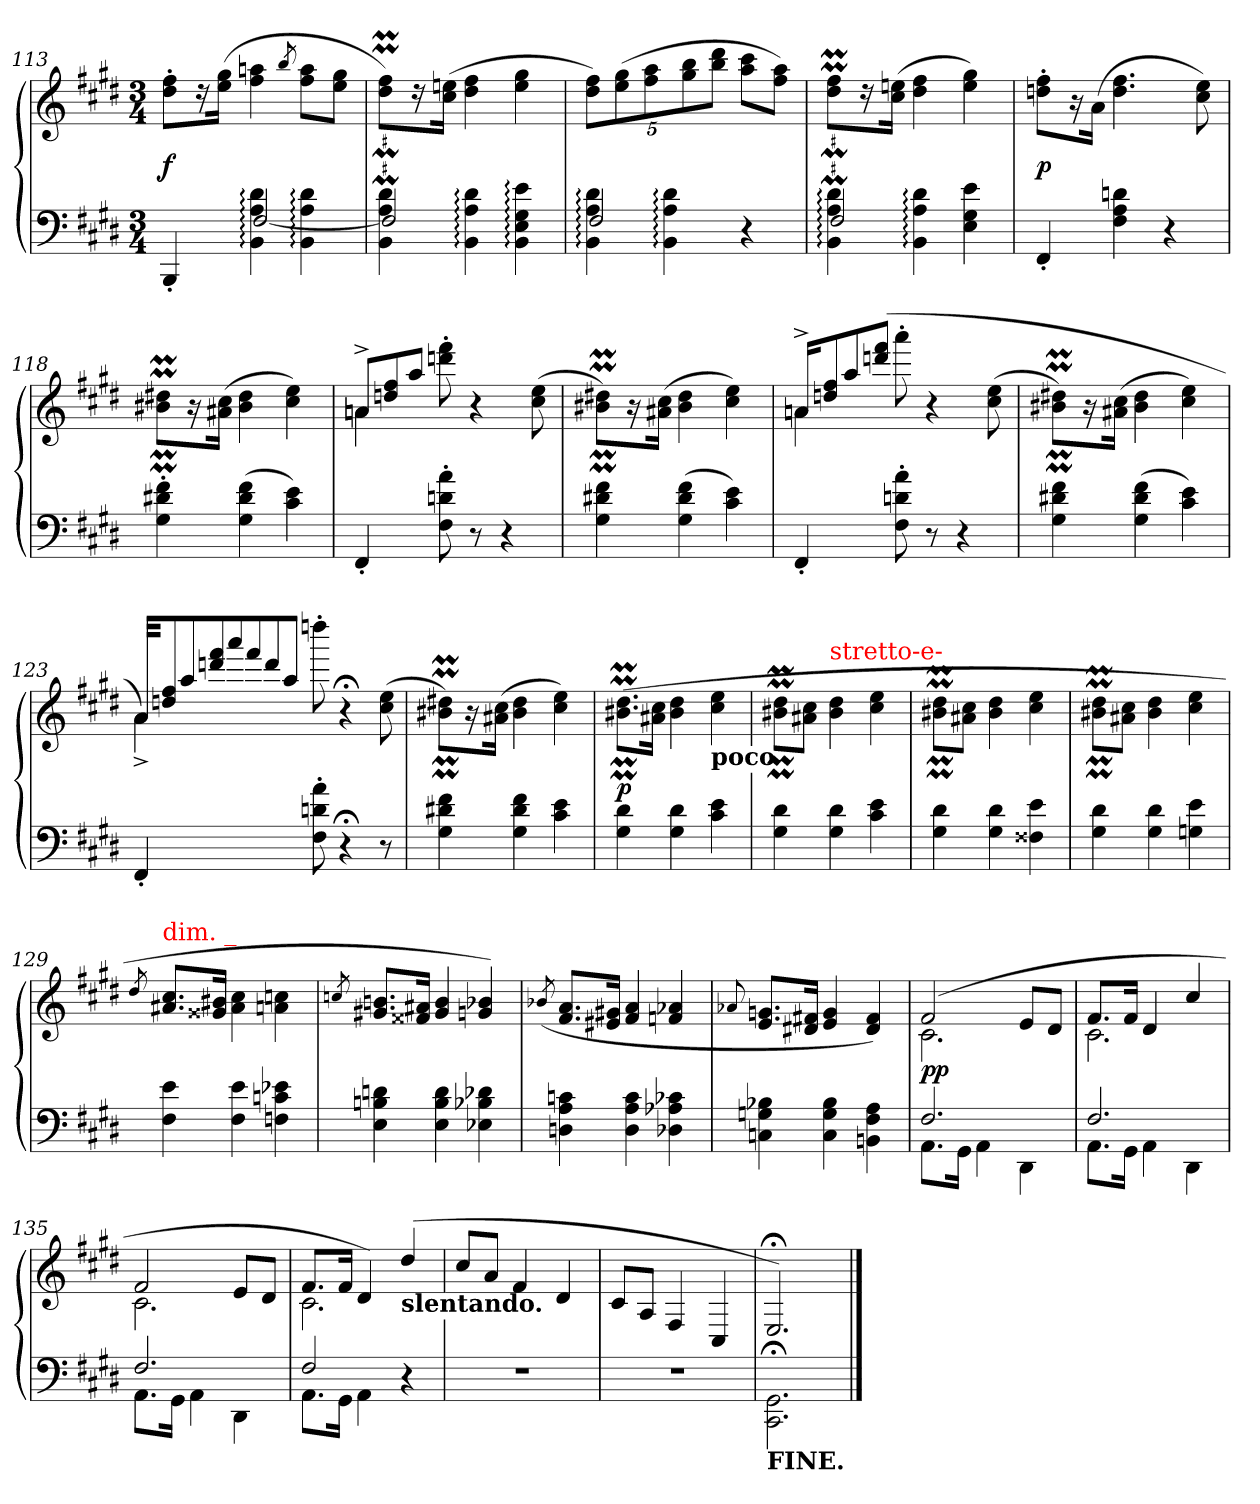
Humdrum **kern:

**kern	**kern	**dynam
*part1	*part1	*part1
*staff2	*staff1	*staff1/2
*clefF4	*clefG2	*
*k[f#c#g#d#]	*k[f#c#g#d#]	*
*c#:	*c#:	*
*M3/4	*M3/4	*
=113	=113	=113
*^	*	*
4ryy	4BBB'</	8ff#'> 8dd#'>L	f
.	.	16r	.
.	.	(16gg# 16eeJk	.
4d#:\ 4A:\ 4BB:\	[2F#/	4aan 4ff#	.
.	.	8qbb/	.
4d#:\ 4A:\ 4BB:\	.	8aa 8ff#L	.
.	.	8gg# 8eeJ	.
=114	=114	=114	=114
4d#\ 4A\ 4BB\	2F#/]	8ff#M 8dd#ML)	.
.	.	16r	.
.	.	(16ee 16cc#Jk	.
4d#:\ 4A:\ 4BB:\	.	4ff# 4dd#	.
4e:\ 4G#:\ 4E:\ 4BB:\	4ryy	4gg# 4ee	.
=115	=115	=115	=115
*	*	*Xbrackettup	*
4d#:\ 4A:\ 4BB:\	2F#/	10ff# 10dd#L)	.
.	.	(10gg# 10ee	.
.	.	10aa 10ff#	.
4d#:\ 4A:\ 4BB:\	.	.	.
.	.	10bb 10gg#	.
.	.	10ddd# 10bbJ	.
4r	4ryy	8ccc# 8aaL	.
.	.	8aa 8ff#J)	.
=116	=116	=116	=116
4d#:\ 4A:\ 4BB:\	2F#/	8ff#M 8dd#ML	.
.	.	16r	.
.	.	(16ee 16cc#Jk	.
4d#:\ 4A:\ 4BB:\	.	4ff# 4dd#	.
4e\ 4G#\ 4E\	4ryy	4gg# 4ee)	.
*v	*v	*	*
=117	=117	=117
4FF#'<	8ff#'> 8ddn'>L	p
.	16r	.
.	(16aJk	.
4dn 4A 4F#	4.ff# 4.dd	.
4r	.	.
.	8ee 8cc#)	.
=118	=118	=118
4f#'> 4d#X'> 4G#'>	8dd#Xm 8b#XmL	.
.	16r	.
.	(16cc# 16a#XJk	.
(4f# 4d# 4G#	4dd# 4b#	.
4e 4c#)	4ee 4cc#)	.
=119	=119	=119
*	*Xtuplet	*
*	*^	*
4FF#'	12an^L	4an	.
.	12ddn!/ 12ff#!/	.	.
.	12aa!/J	.	.
8a' 8dn' 8F#'	8fff#' 8dddn'	2ryy	.
8r	4r	.	.
4r	.	.	.
.	(8ee 8cc#	.	.
*	*v	*v	*
=120	=120	=120
4f# 4d#X 4G#	8dd#Xm 8b#XmL)	.
.	16r	.
.	(16cc# 16a#XJk	.
(4f# 4d# 4G#	4dd# 4b#	.
4e 4c#)	4ee 4cc#)	.
=121	=121	=121
!	!LO:N:vis=8	!
*	*^	*
4FF#'<	16an^/L	4an\)	.
!	!LO:N:vis=8	!	!
.	16ddn!/ 16ff#!/	.	.
!	!LO:N:vis=8	!	!
.	16aa!/	.	.
!	!LO:N:vis=8	!	!
.	(<16dddn!/ 16fff#!/J	.	.
8a'> 8dn'> 8F#'>	8aaa'>	2ryy	.
8r	4r	.	.
4r	.	.	.
.	(8ee 8cc#	.	.
*	*v	*v	*
=122	=122	=122
4f# 4d#X 4G#	8dd#Xm 8b#XmL)	.
.	16r	.
.	(16cc# 16a#XJk	.
(>4f# 4d# 4G#	4dd# 4b#	.
4e 4c#)	4ee 4cc#)	.
=123	=123	=123
!	!LO:N:vis=8	!
*	*^	*
4FF#'<	32aL	4a^>\)	.
!	!LO:N:vis=8	!	!
.	32ddn!/ 32ff#!/	.	.
!	!LO:N:vis=8	!	!
.	32aa!/	.	.
!	!LO:N:vis=8	!	!
.	32dddn!/ 32fff#!/	.	.
!	!LO:N:vis=8	!	!
.	32aaa!/	.	.
!	!LO:N:vis=8	!	!
.	32fff#!/	.	.
!	!LO:N:vis=8	!	!
.	32ddd!/	.	.
!	!LO:N:vis=8	!	!
.	(<32aa!/J	.	.
8a'> 8dn'> 8F#'>	8ddddn'>	2ryy	.
4r;<	4r;<	.	.
8r	(8ee 8cc#	.	.
*	*v	*v	*
=124	=124	=124
4f# 4d#X 4G#	8dd#Xm 8b#XmL)	.
.	16r	.
.	(>16cc# 16a#XJk	.
4f# 4d# 4G#	4dd# 4b#	.
4e 4c#	4ee 4cc#)	.
=125	=125	=125
4d# 4G#	(>8.dd#m 8.b#XmL	p
.	16cc# 16a#XJk	.
4d# 4G#	4dd# 4b#	.
!	!LO:TX:b:B:t=poco	!
4e 4c#	4ee 4cc#	.
=126	=126	=126
4d# 4G#	8dd#m 8b#XmL	.
.	8cc# 8a#XJ	.
!	!LO:TX:a:color=red:t=stretto-e-	!
4d# 4G#	4dd# 4b#	.
4e 4c#	4ee 4cc#	.
=127	=127	=127
4d# 4G#	8dd#m 8b#XmL	.
.	8cc# 8a#XJ	.
4d# 4G#	4dd# 4b#	.
4e 4F##X	4ee 4cc#	.
=128	=128	=128
4d# 4G#	8dd#m 8b#XmL	.
.	8cc# 8a#XJ	.
4d# 4G#	4dd# 4b#	.
4e 4Gn	4ee 4cc#	.
=129	=129	=129
.	8qdd#/	.
!	!LO:TX:a:color=red:t=dim. _	!
4e 4F#	8.cc# 8.a#XL	.
.	16b#X 16g##XJk	.
4e 4F#	4cc#\ 4a#\	.
4e-X 4cn 4Fn	4ccn\ 4an\	.
=130	=130	=130
.	8qccn/	.
4dn 4Bn 4E	8.bn 8.g#XL	.
.	16a#X 16f##XJk	.
4d 4B 4E	4b 4g#	.
4d-X 4B-X 4E-X	4b-X 4gn)	.
=131	=131	=131
.	(>8qb-X/	.
4cn 4A 4Dn	8.a 8.f#L	.
.	16g#X 16e#XJk	.
4c 4A 4D	4a 4f#	.
4c-X 4A-X 4D-X	4a-X 4fn	.
=132	=132	=132
.	8qqa-X/	.
4B-X 4Gn 4Cn	8.gn 8.eL	.
.	16f#X 16d#XJk	.
4B- 4G 4C	4g 4e	.
4A 4F# 4BBn	4f# 4d#)	.
=133	=133	=133
*^	*^	*
2.F#	8.AAL	(2f#	2.c#	pp
.	16GG#Jk	.	.	.
.	4AA	.	.	.
.	4DD#	8eL	.	.
.	.	8d#J	.	.
=134	=134	=134	=134	=134
2.F#	8.AAL	8.f#L	2.c#	.
.	16GG#Jk	16f#Jk	.	.
.	4AA	4d#	.	.
.	4DD#	4cc#	.	.
=135	=135	=135	=135	=135
2.F#	8.AAL	2f#	2.c#	.
.	16GG#Jk	.	.	.
.	4AA	.	.	.
.	4DD#	8eL	.	.
.	.	8d#J	.	.
=136	=136	=136	=136	=136
2F#	8.AAL	8.f#L	2.c#	.
.	16GG#Jk	16f#Jk	.	.
.	4AA	4d#)	.	.
!	!	!LO:TX:b:B:t=slentando.	!	!
4r	4ryy	(4dd#	.	.
*v	*v	*	*	*
*	*v	*v	*
=137	=137	=137
2.r	8cc#/L	.
.	8a/J	.
.	4f#	.
.	4d#	.
=138	=138	=138
2.r	8c#/L	.
.	8A/J	.
.	4F#/	.
.	4C#/	.
=139	=139	=139
!LO:TX:b:B:t=FINE.	!	!
2.GG#;\ 2.CC#;\	2.E;</)	.
==	==	==
*-	*-	*-
